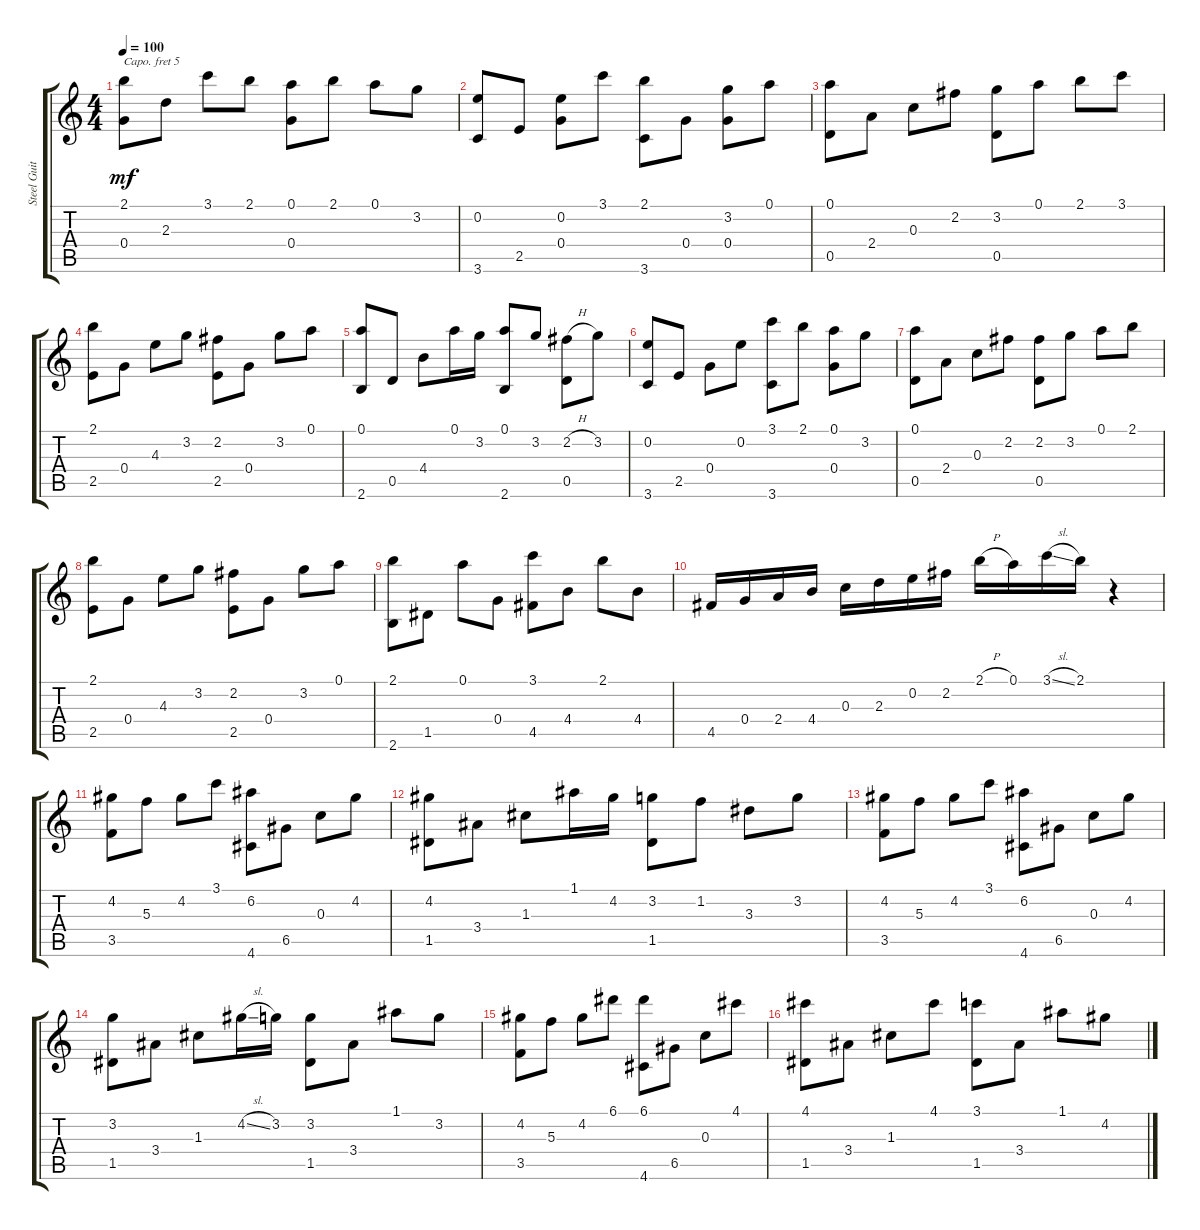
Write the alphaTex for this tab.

\track ("Steel Guitar" "Steel Guit") {instrument acousticguitarsteel}
\staff {score tabs}
\capo 5
\tuning (E4 B3 G3 D3 A2 E2) {hide}
\ts (4 4)
\tempo 100
\clef g2
\ks c
(2.1 0.4).8{dy mf} 2.3.8 3.1.8 2.1.8 (0.1 0.4).8 2.1.8 0.1.8 3.2.8 |
(0.2 3.6).8 2.5.8 (0.2 0.4).8 3.1.8 (2.1 3.6).8 0.4.8 (3.2 0.4).8 0.1.8 |
(0.1 0.5).8 2.4.8 0.3.8 2.2.8 (3.2 0.5).8 0.1.8 2.1.8 3.1.8 |
(2.1 2.5).8 0.4.8 4.3.8 3.2.8 (2.2 2.5).8 0.4.8 3.2.8 0.1.8 |
(0.1 2.6).8 0.5.8 4.4.8 0.1.16 3.2.16 (0.1 2.6).8 3.2.8 (2.2{h} 0.5).8 3.2.8 |
(0.2 3.6).8 2.5.8 0.4.8 0.2.8 (3.1 3.6).8 2.1.8 (0.1 0.4).8 3.2.8 |
(0.1 0.5).8 2.4.8 0.3.8 2.2.8 (2.2 0.5).8 3.2.8 0.1.8 2.1.8 |
(2.1 2.5).8 0.4.8 4.3.8 3.2.8 (2.2 2.5).8 0.4.8 3.2.8 0.1.8 |
(2.1 2.6).8 1.5.8 0.1.8 0.4.8 (3.1 4.5).8 4.4.8 2.1.8 4.4.8 |
4.5.16 0.4.16 2.4.16 4.4.16 0.3.16 2.3.16 0.2.16 2.2.16 2.1{h}.16 0.1.16 3.1{sl}.16 2.1.16 r.4 |
(4.2 3.5).8 5.3.8 4.2.8 3.1.8 (6.2 4.6).8 6.5.8 0.3.8 4.2.8 |
(4.2 1.5).8 3.4.8 1.3.8 1.1.16 4.2.16 (3.2 1.5).8 1.2.8 3.3.8 3.2.8 |
(4.2 3.5).8 5.3.8 4.2.8 3.1.8 (6.2 4.6).8 6.5.8 0.3.8 4.2.8 |
(3.2 1.5).8 3.4.8 1.3.8 4.2{sl}.16 3.2.16 (3.2 1.5).8 3.4.8 1.1.8 3.2.8 |
(4.2 3.5).8 5.3.8 4.2.8 6.1.8 (6.1 4.6).8 6.5.8 0.3.8 4.1.8 |
(4.1 1.5).8 3.4.8 1.3.8 4.1.8 (3.1 1.5).8 3.4.8 1.1.8 4.2.8
